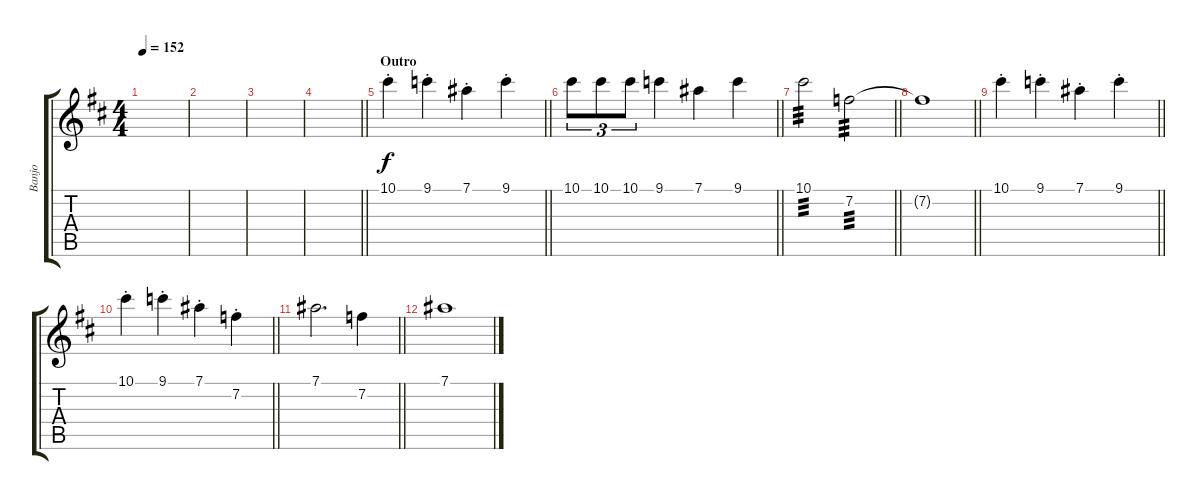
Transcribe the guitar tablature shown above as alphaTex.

\track ("Banjo" "Banjo") {instrument banjo}
\staff {score tabs}
\tuning (Eb4 Bb3 Gb3 Db3 Ab2 Eb2) {hide}
\displaytranspose 12
\ts (4 4)
\tempo 152
\clef g2
\ks d
|
|
|
\barLineRight lightlight
|
\section ("" "Outro")
\barLineRight lightlight
10.1{st}.4 9.1{st}.4 7.1{st}.4 9.1{st}.4 |
\barLineRight lightlight
10.1.8{tu (3 2)} 10.1.8{tu (3 2)} 10.1.8{tu (3 2)} 9.1.4 7.1.4 9.1.4 |
\barLineRight lightlight
10.1.2{tp 3} 7.2.2{tp 3} |
\barLineRight lightlight
7.2{t}.1 |
\barLineRight lightlight
10.1{st}.4 9.1{st}.4 7.1{st}.4 9.1{st}.4 |
\barLineRight lightlight
10.1{st}.4 9.1{st}.4 7.1{st}.4 7.2{st}.4 |
\barLineRight lightlight
7.1.2{d} 7.2.4 |
7.1.1
